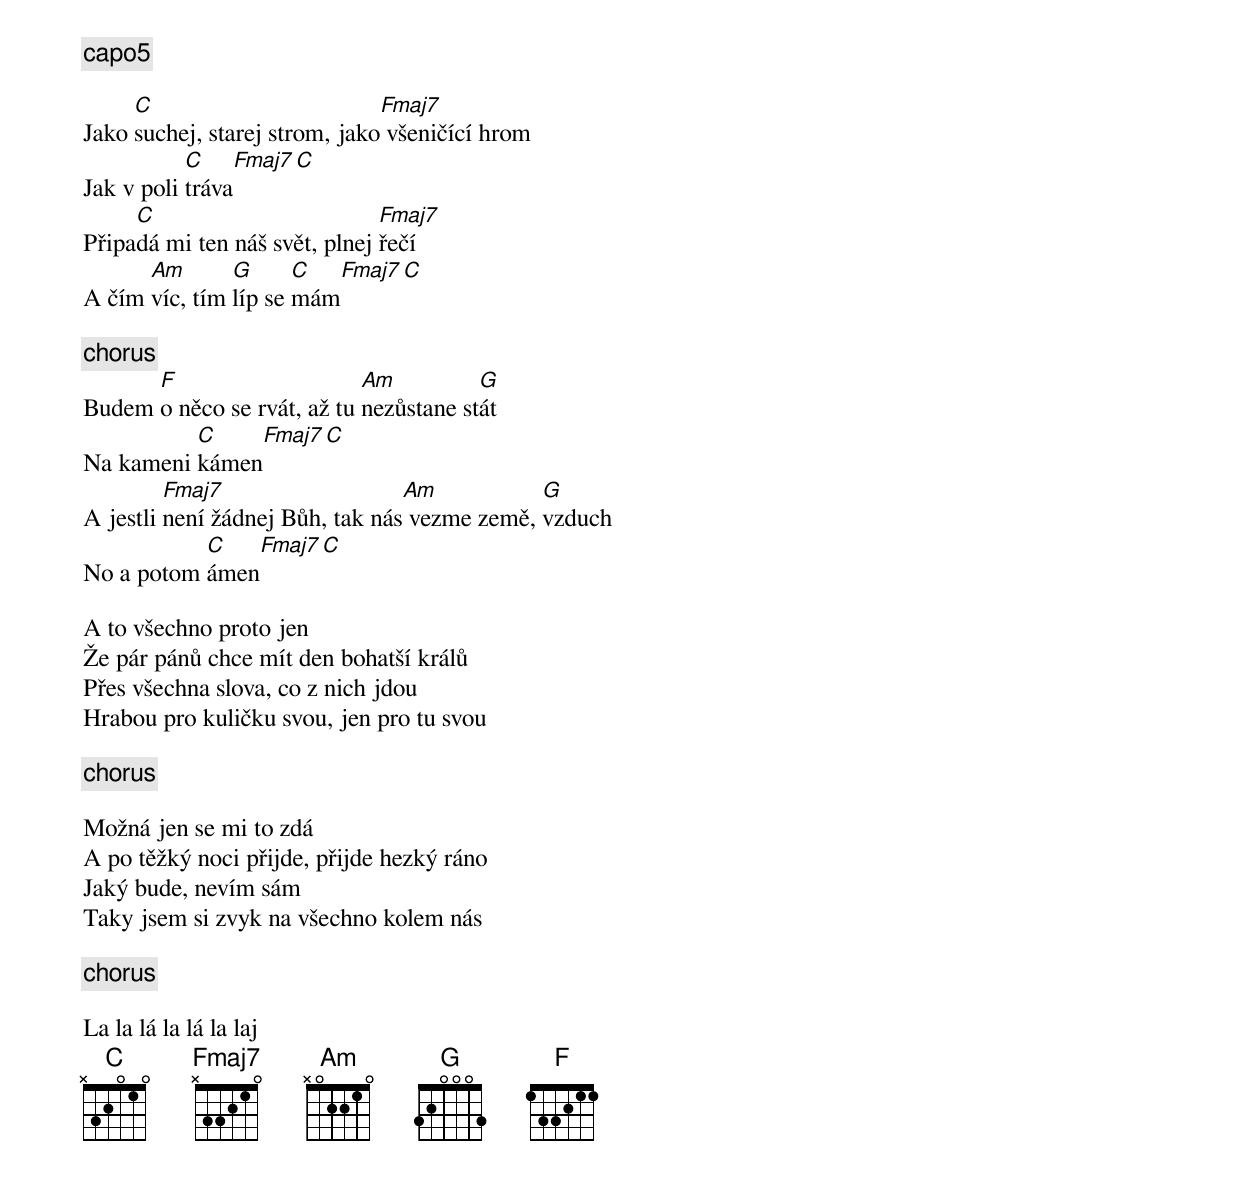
[capo5]

     C                         Fmaj7
Jako suchej, starej strom, jako všeničící hrom
           C    Fmaj7 C
Jak v poli tráva
     C                         Fmaj7
Připadá mi ten náš svět, plnej řečí
      Am       G      C  Fmaj7 C
A čím víc, tím líp se mám

[chorus]
      F                     Am          G
Budem o něco se rvát, až tu nezůstane stát
          C    Fmaj7 C
Na kameni kámen
         Fmaj7                   Am           G
A jestli není žádnej Bůh, tak nás vezme země, vzduch
           C   Fmaj7 C
No a potom ámen

A to všechno proto jen
Že pár pánů chce mít den bohatší králů
Přes všechna slova, co z nich jdou
Hrabou pro kuličku svou, jen pro tu svou

[chorus]

Možná jen se mi to zdá
A po těžký noci přijde, přijde hezký ráno
Jaký bude, nevím sám
Taky jsem si zvyk na všechno kolem nás

[chorus]

La la lá la lá la laj
